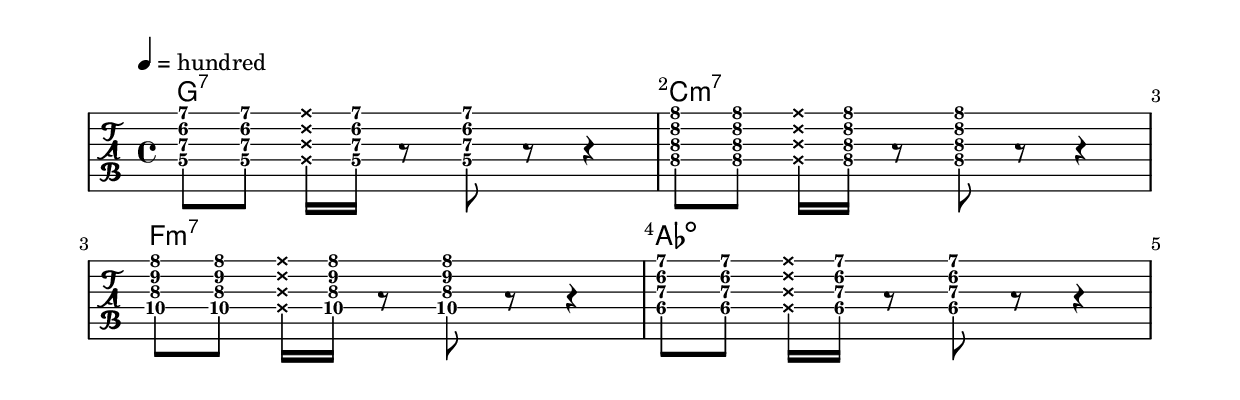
\version "2.23.1"
\include "../../../macros.ly"
song_tempo = 100


song_chords = \chordmode {
g1:7 | c1:m7 | f1:m7 | aes:dim |
}


lead = {
  \absolute  {
    \override Score.SpacingSpanner.shortest-duration-space = #4.0
    %
    \set Score.currentBarNumber = 1
    |
    % mesure 1
    <g\4 d'\3 f'\2 b'\1>8
    <g\4 d'\3 f'\2 b'\1>8

    <\deadNote g\4 \deadNote d'\3 \deadNote f'\2 \deadNote b'\1>16
    <g\4 d'\3 f'\2 b'\1>16
    r8

    <g\4 d'\3 f'\2 b'\1>8
    r8

    r4

    |
    % mesure 2
    <bes\4 ees'\3 g'\2 c''\1>8
    <bes\4 ees'\3 g'\2 c''\1>8

    <\deadNote bes\4 \deadNote ees'\3 \deadNote g'\2 \deadNote c''\1>16
    <bes\4 ees'\3 g'\2 c''\1>16
    r8

    <bes\4 ees'\3 g'\2 c''\1>8
    r8

    r4

    |
    %  mesure 3
    <  c'\4 ees'\3 aes'\2 c''\1>8
    <  c'\4 ees'\3 aes'\2 c''\1>8

    < \deadNote c'\4 \deadNote ees'\3 \deadNote aes'\2 \deadNote c''\1>16
    <  c'\4 ees'\3 aes'\2 c''\1>16
    r8

    <  c'\4 ees'\3 aes'\2 c''\1>8
    r8

    r4
    |

    % mesure 4
    <aes\4 d'\3 f'\2 b'\1>8
    <aes\4 d'\3 f'\2 b'\1>8

    <\deadNote aes\4 \deadNote d'\3 \deadNote f'\2 \deadNote b'\1>16
    <aes\4 d'\3 f'\2 b'\1>16
    r8

    <aes\4 d'\3 f'\2 b'\1>8
    r8

    r4

    |

}
}

\paper {
    #(include-special-characters)
    indent = 0\mm
    line-width = 180\mm
    oddHeaderMarkup = ""
    evenHeaderMarkup = ""
    oddFooterMarkup = ""
    evenFooterMarkup = ""

    #(add-text-replacements!
    '(
    ("100" . "hundred")
    ("dpi" . "dots per inch")
    ))

}


\score {
    <<
    \new ChordNames {
        \song_chords
        }

    \new TabStaff {
        \tempo 4 = \song_tempo
        \tabFullNotation
        \override Score.BarNumber.break-visibility = ##(#t #t #t)
        \lead
    }

    >>

    \layout {}
}
